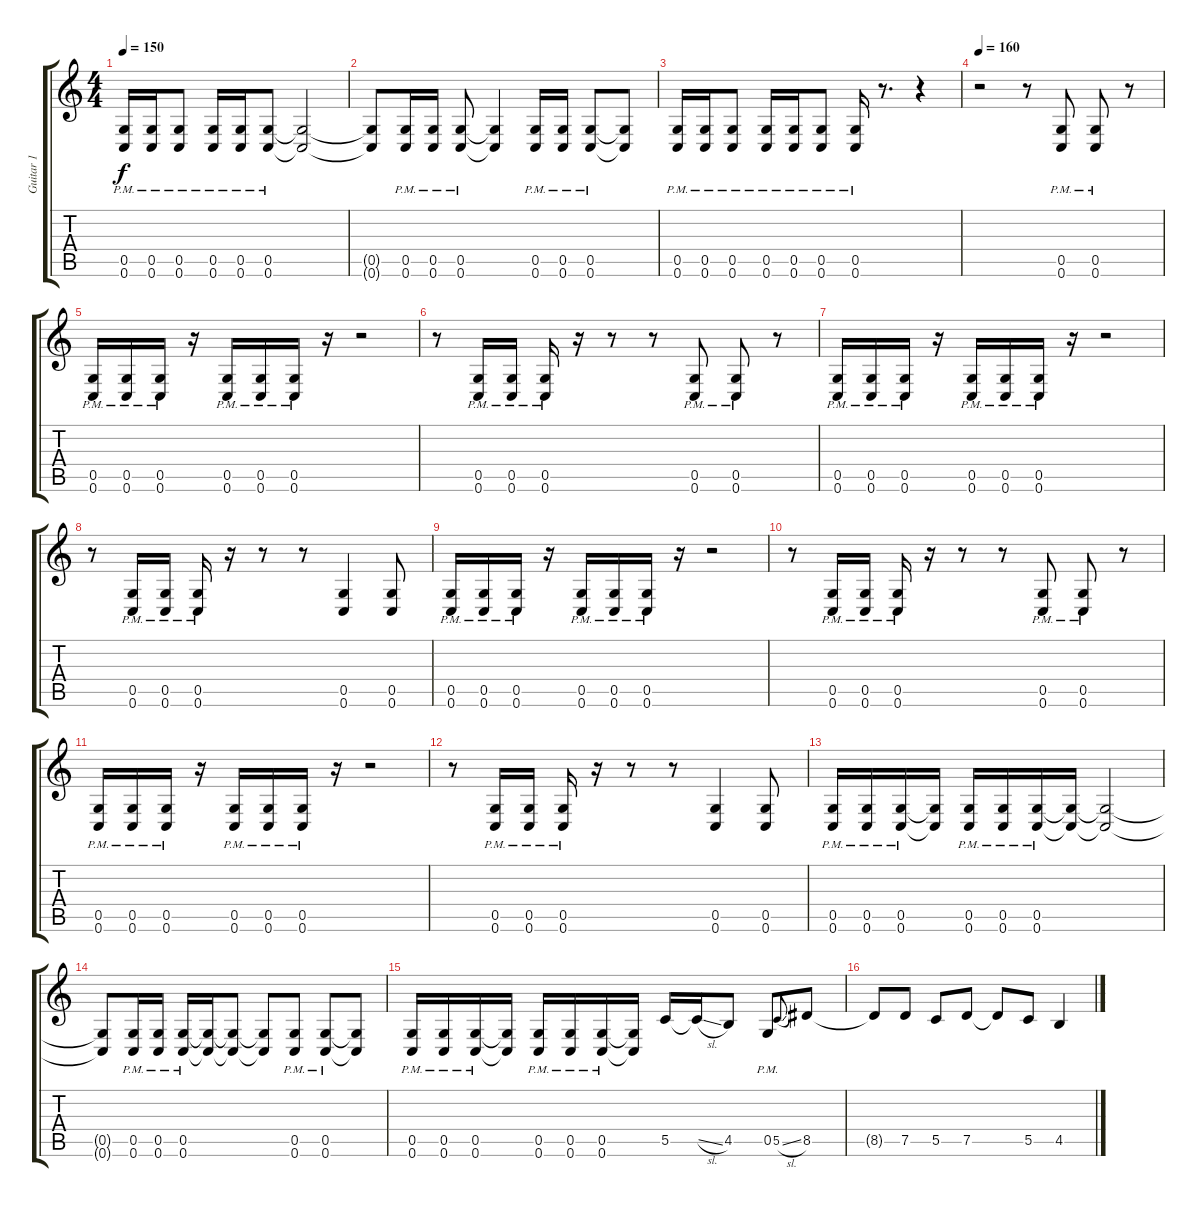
\track ("Guitar 1" "Guitar 1") {instrument distortionguitar}
\staff {score tabs}
\tuning (D4 A3 F3 C3 G2 C2) {hide}
\ts (4 4)
\tempo 150
\clef g2
\ks c
(0.5{pm} 0.6{pm}).16{dy f} (0.5{pm} 0.6{pm}).16 (0.5{pm} 0.6{pm}).8 (0.5{pm} 0.6{pm}).16 (0.5{pm} 0.6{pm}).16 (0.5{pm} 0.6{pm}).8 (0.5{t} 0.6{t}).2 |
(0.5{t} 0.6{t}).8 (0.5{pm} 0.6{pm}).16 (0.5{pm} 0.6{pm}).16 (0.5{pm} 0.6{pm}).8 (0.5{t} 0.6{t}).4 (0.5{pm} 0.6{pm}).16 (0.5{pm} 0.6{pm}).16 (0.5{pm} 0.6{pm}).8 (0.5{t} 0.6{t}).8 |
(0.5{pm} 0.6{pm}).16 (0.5{pm} 0.6{pm}).16 (0.5{pm} 0.6{pm}).8 (0.5{pm} 0.6{pm}).16 (0.5{pm} 0.6{pm}).16 (0.5{pm} 0.6{pm}).8 (0.5{pm} 0.6{pm}).16 r.8{d} r.4 |
\tempo 160
r.2 r.8 (0.5{pm} 0.6{pm}).8 (0.5{pm} 0.6{pm}).8 r.8 |
(0.5{pm} 0.6{pm}).16 (0.5{pm} 0.6{pm}).16 (0.5{pm} 0.6{pm}).16 r.16 (0.5{pm} 0.6{pm}).16 (0.5{pm} 0.6{pm}).16 (0.5{pm} 0.6{pm}).16 r.16 r.2 |
r.8 (0.5{pm} 0.6{pm}).16 (0.5{pm} 0.6{pm}).16 (0.5{pm} 0.6{pm}).16 r.16 r.8 r.8 (0.5{pm} 0.6{pm}).8 (0.5{pm} 0.6{pm}).8 r.8 |
(0.5{pm} 0.6{pm}).16 (0.5{pm} 0.6{pm}).16 (0.5{pm} 0.6{pm}).16 r.16 (0.5{pm} 0.6{pm}).16 (0.5{pm} 0.6{pm}).16 (0.5{pm} 0.6{pm}).16 r.16 r.2 |
r.8 (0.5{pm} 0.6{pm}).16 (0.5{pm} 0.6{pm}).16 (0.5{pm} 0.6{pm}).16 r.16 r.8 r.8 (0.5 0.6).4 (0.5 0.6).8 |
(0.5{pm} 0.6{pm}).16 (0.5{pm} 0.6{pm}).16 (0.5{pm} 0.6{pm}).16 r.16 (0.5{pm} 0.6{pm}).16 (0.5{pm} 0.6{pm}).16 (0.5{pm} 0.6{pm}).16 r.16 r.2 |
r.8 (0.5{pm} 0.6{pm}).16 (0.5{pm} 0.6{pm}).16 (0.5{pm} 0.6{pm}).16 r.16 r.8 r.8 (0.5{pm} 0.6{pm}).8 (0.5{pm} 0.6{pm}).8 r.8 |
(0.5{pm} 0.6{pm}).16 (0.5{pm} 0.6{pm}).16 (0.5{pm} 0.6{pm}).16 r.16 (0.5{pm} 0.6{pm}).16 (0.5{pm} 0.6{pm}).16 (0.5{pm} 0.6{pm}).16 r.16 r.2 |
r.8 (0.5{pm} 0.6{pm}).16 (0.5{pm} 0.6{pm}).16 (0.5{pm} 0.6{pm}).16 r.16 r.8 r.8 (0.5 0.6).4 (0.5 0.6).8 |
(0.5{pm} 0.6{pm}).16 (0.5{pm} 0.6{pm}).16 (0.5{pm} 0.6{pm}).16 (0.5{t} 0.6{t}).16 (0.5{pm} 0.6{pm}).16 (0.5{pm} 0.6{pm}).16 (0.5{pm} 0.6{pm}).16 (0.5{t} 0.6{t}).16 (0.5{t} 0.6{t}).2 |
(0.5{t} 0.6{t}).8 (0.5{pm} 0.6{pm}).16 (0.5{pm} 0.6{pm}).16 (0.5{pm} 0.6{pm}).16 (0.5{t} 0.6{t}).16 (0.5{t} 0.6{t}).8 (0.5{t} 0.6{t}).8 (0.5{pm} 0.6{pm}).8 (0.5{pm} 0.6{pm}).8 (0.5{t} 0.6{t}).8 |
(0.5{pm} 0.6{pm}).16 (0.5{pm} 0.6{pm}).16 (0.5{pm} 0.6{pm}).16 (0.5{t} 0.6{t}).16 (0.5{pm} 0.6{pm}).16 (0.5{pm} 0.6{pm}).16 (0.5{pm} 0.6{pm}).16 (0.5{t} 0.6{t}).16 5.5.16 5.5{sl t}.16 4.5.8 0.5{pm}.8 5.5{sl}.8{gr onbeat} 8.5.8 |
8.5{t}.8 7.5.8 5.5.8 7.5.8 7.5{t}.8 5.5.8 4.5.4
